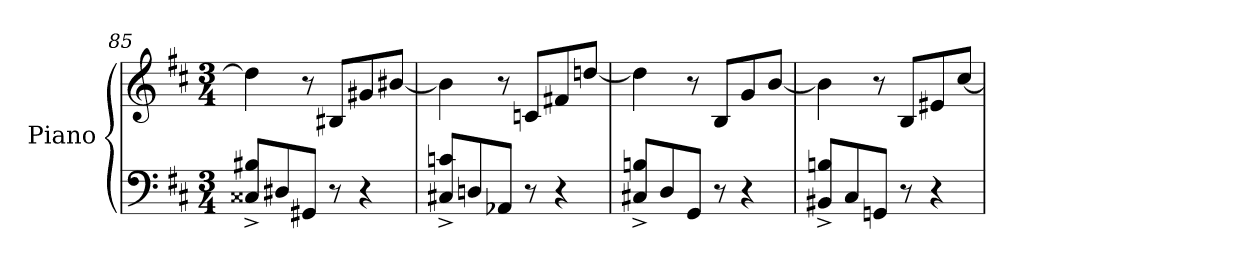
**kern	**kern
*part1	*part1
*staff2	*staff1
*I"Piano	*
*I'Pno	*
!!LO:PB:g=z
*clefF4	*clefG2
*k[f#c#]	*k[f#c#]
*M3/4	*M3/4
=85	=85
8C##X/^ 8B#X/^L	4dd#\]
8D#X/	.
8GG#X/J	8r
8r	8B#X/L
4r	8g#X/
.	[8b#X/J
=86	=86
8C#X/^ 8cn/^L	4b#\]
8Dn/	.
8AA-X/J	8r
8r	8cn/L
4r	8f#X/
.	[8ddn/J
=87	=87
8C#X/^ 8Bn/^L	4dd\]
8D/	.
8GG/J	8r
8r	8B/L
4r	8g/
.	[8b/J
=88	=88
8BB#X/^ 8Bn/^L	4b\]
8C#/	.
8GGn/J	8r
8r	8B/L
4r	8e#X/
.	[8cc#/J
=	=
*-	*-
